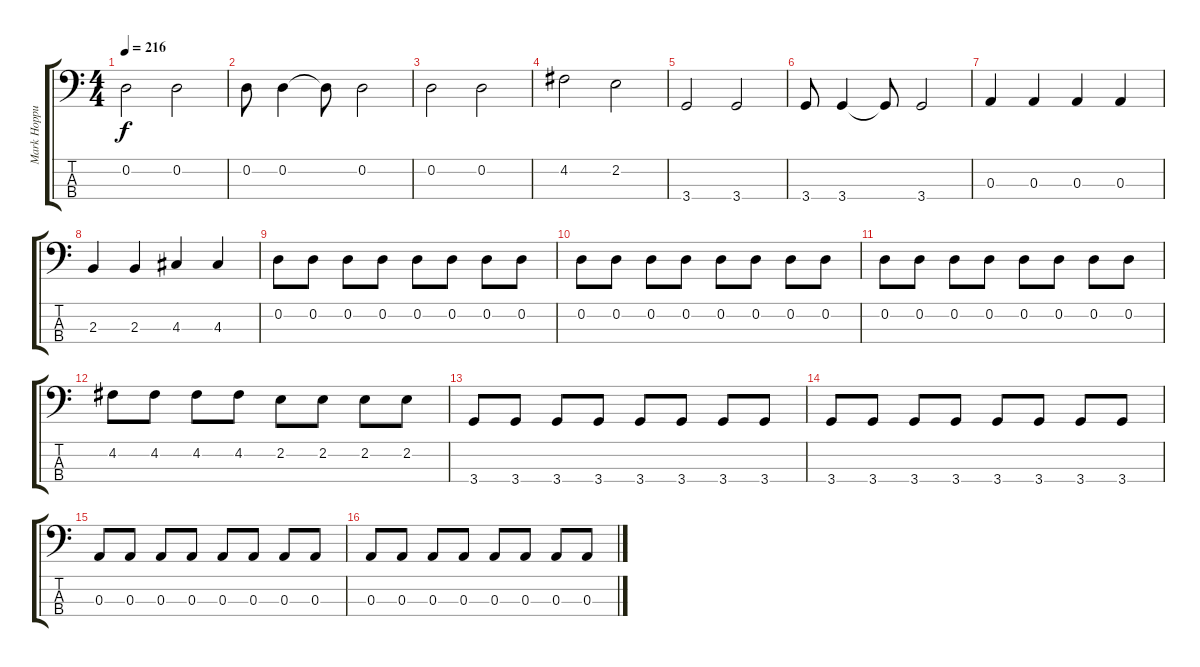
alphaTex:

\track ("Mark Hoppus (Bass)" "Mark Hoppu") {instrument electricbasspick}
\staff {score tabs}
\tuning (G2 D2 A1 E1) {hide}
\ts (4 4)
\tempo 216
\clef f4
\ks c
0.2.2{dy f} 0.2.2 |
0.2.8 0.2.4 0.2{t}.8 0.2.2 |
0.2.2 0.2.2 |
4.2.2 2.2.2 |
3.4.2 3.4.2 |
3.4.8 3.4.4 3.4{t}.8 3.4.2 |
0.3.4 0.3.4 0.3.4 0.3.4 |
2.3.4 2.3.4 4.3.4 4.3.4 |
0.2.8 0.2.8 0.2.8 0.2.8 0.2.8 0.2.8 0.2.8 0.2.8 |
0.2.8 0.2.8 0.2.8 0.2.8 0.2.8 0.2.8 0.2.8 0.2.8 |
0.2.8 0.2.8 0.2.8 0.2.8 0.2.8 0.2.8 0.2.8 0.2.8 |
4.2.8 4.2.8 4.2.8 4.2.8 2.2.8 2.2.8 2.2.8 2.2.8 |
3.4.8 3.4.8 3.4.8 3.4.8 3.4.8 3.4.8 3.4.8 3.4.8 |
3.4.8 3.4.8 3.4.8 3.4.8 3.4.8 3.4.8 3.4.8 3.4.8 |
0.3.8 0.3.8 0.3.8 0.3.8 0.3.8 0.3.8 0.3.8 0.3.8 |
0.3.8 0.3.8 0.3.8 0.3.8 0.3.8 0.3.8 0.3.8 0.3.8
